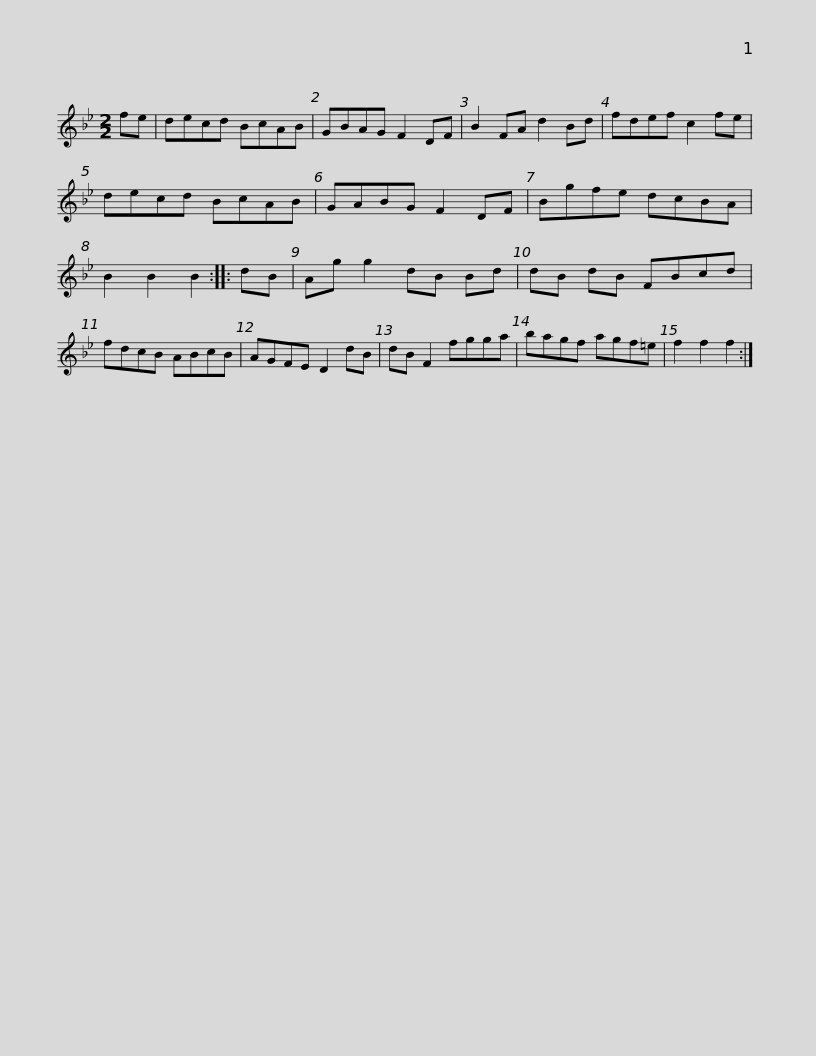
X:1
L:1/8
M:2/2
I:linebreak $
K:Bb
V:1 treble
V:1
 fe | decd BcAB | GBAG F2 DF | B2 FA d2 Bd | fdef c2 fe | %5
 decd BcAB |$ GABG F2 DF | Bgfe dcBA | B2 B2 B2 :: dB | %10
 Ag g2 dB Bd | dB dB FBcd | fdcB ABcB |$ AGFE D2 dB | dB F2 fgga | %15
 bagf agf=e | f2 f2 f2 :| %17
